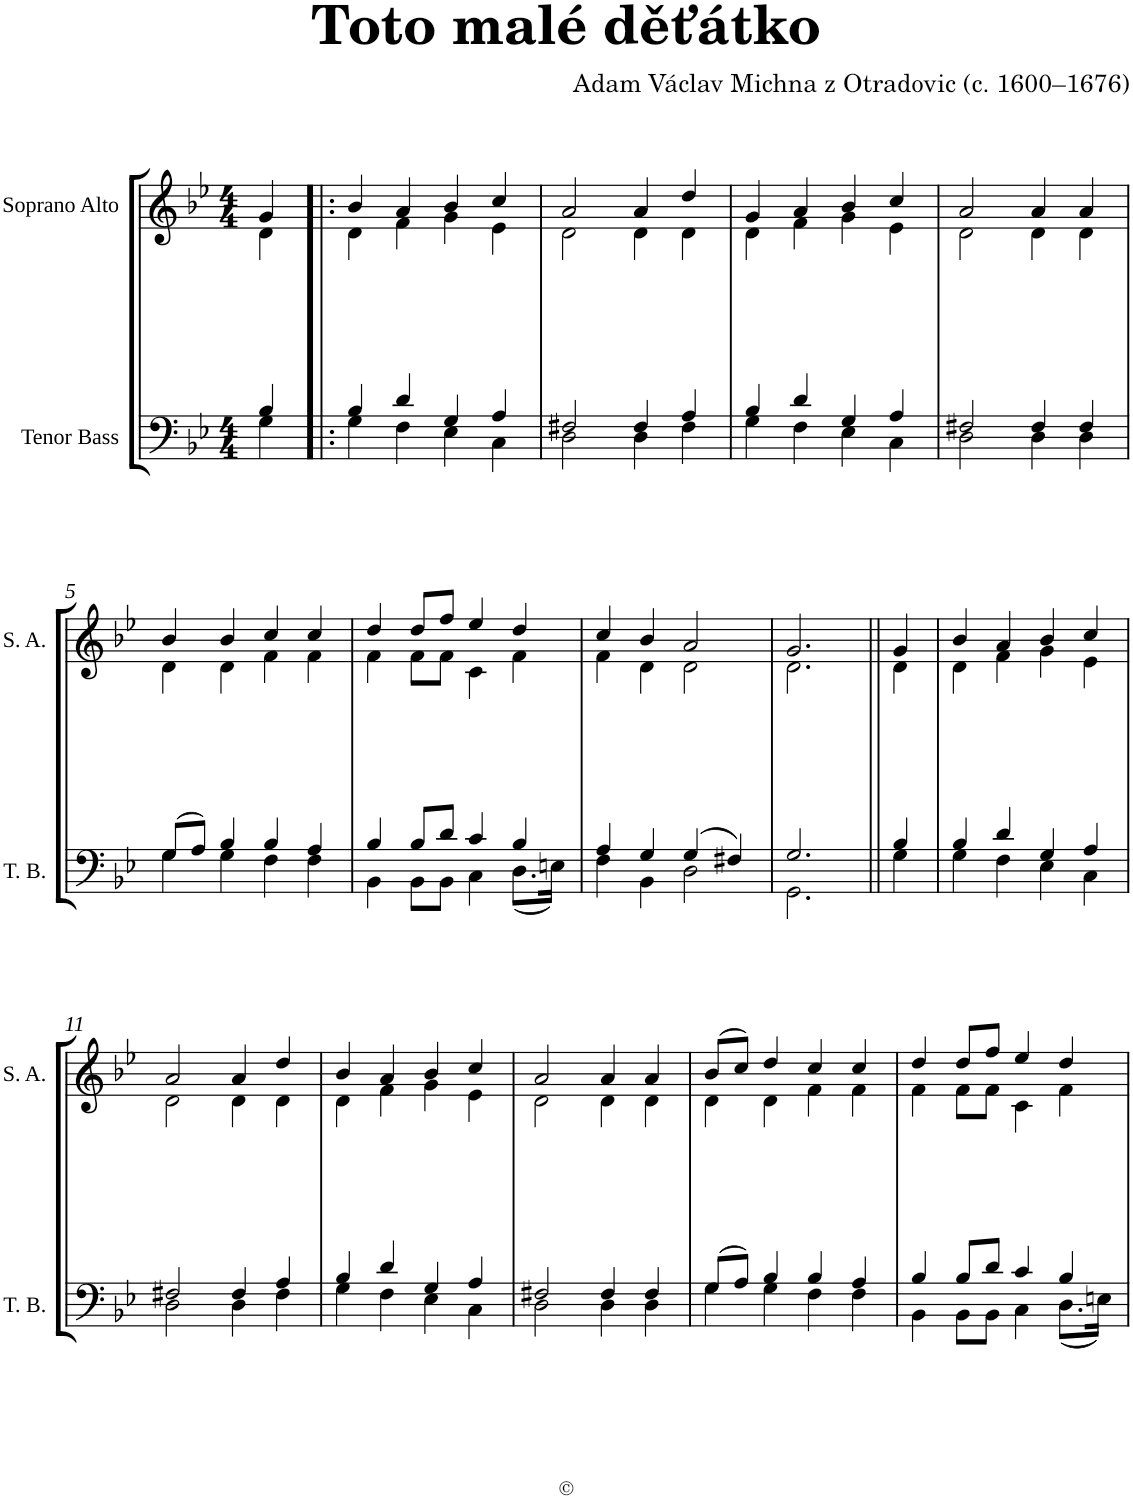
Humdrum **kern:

**kern	**kern
*part2	*part1
*staff2	*staff1
*I"Tenor Bass	*I"Soprano Alto
*I'T. B.	*I'S. A.
*clefF4	*clefG2
*k[b-e-]	*k[b-e-]
*B-:	*B-:
*M4/4	*M4/4
=	=
*^	*^
4B-/	4G\	4g/	4d\
=1!|:	=1!|:	=1!|:	=1!|:
4B-/	4G\	4b-/	4d\
4d/	4F\	4a/	4f\
4G/	4E-\	4b-/	4g\
4A/	4C\	4cc/	4e-\
=2	=2	=2	=2
2F#X/	2D\	2a/	2d\
4F#/	4D\	4a/	4d\
4A/	4F#\	4dd/	4d\
=3	=3	=3	=3
4B-/	4G\	4g/	4d\
4d/	4F\	4a/	4f\
4G/	4E-\	4b-/	4g\
4A/	4C\	4cc/	4e-\
=4	=4	=4	=4
2F#X/	2D\	2a/	2d\
4F#/	4D\	4a/	4d\
4F#/	4D\	4a/	4d\
!!LO:LB:g=z	!!
=5	=5	=5	=5
(>8G/L	4G\	4b-/	4d\
8A/J)	.	.	.
4B-/	4G\	4b-/	4d\
4B-/	4F\	4cc/	4f\
4A/	4F\	4cc/	4f\
=6	=6	=6	=6
4B-/	4BB-\	4dd/	4f\
8B-/L	8BB-\L	8dd/L	8f\L
8d/J	8BB-\J	8ff/J	8f\J
4c/	4C\	4ee-/	4c\
4B-/	(<8.D\L	4dd/	4f\
.	16En\Jk)	.	.
=7	=7	=7	=7
4A/	4F\	4cc/	4f\
4G/	4BB-\	4b-/	4d\
(>4G/	2D\	2a/	2d\
4F#X/)	.	.	.
=8	=8	=8	=8
2.G/	2.GG\	2.g/	2.d\
=9||	=9||	=9||	=9||
4B-/	4G\	4g/	4d\
=10	=10	=10	=10
4B-/	4G\	4b-/	4d\
4d/	4F\	4a/	4f\
4G/	4E-\	4b-/	4g\
4A/	4C\	4cc/	4e-\
!!LO:LB:g=z	!!
=11	=11	=11	=11
2F#X/	2D\	2a/	2d\
4F#/	4D\	4a/	4d\
4A/	4F#\	4dd/	4d\
=12	=12	=12	=12
4B-/	4G\	4b-/	4d\
4d/	4F\	4a/	4f\
4G/	4E-\	4b-/	4g\
4A/	4C\	4cc/	4e-\
=13	=13	=13	=13
2F#X/	2D\	2a/	2d\
4F#/	4D\	4a/	4d\
4F#/	4D\	4a/	4d\
=14	=14	=14	=14
(>8G/L	4G\	(>8b-/L	4d\
8A/J)	.	8cc/J)	.
4B-/	4G\	4dd/	4d\
4B-/	4F\	4cc/	4f\
4A/	4F\	4cc/	4f\
=15	=15	=15	=15
4B-/	4BB-\	4dd/	4f\
8B-/L	8BB-\L	8dd/L	8f\L
8d/J	8BB-\J	8ff/J	8f\J
4c/	4C\	4ee-/	4c\
4B-/	(<8.D\L	4dd/	4f\
.	16En\Jk)	.	.
*v	*v	*	*
*	*v	*v
=	=
*-	*-
